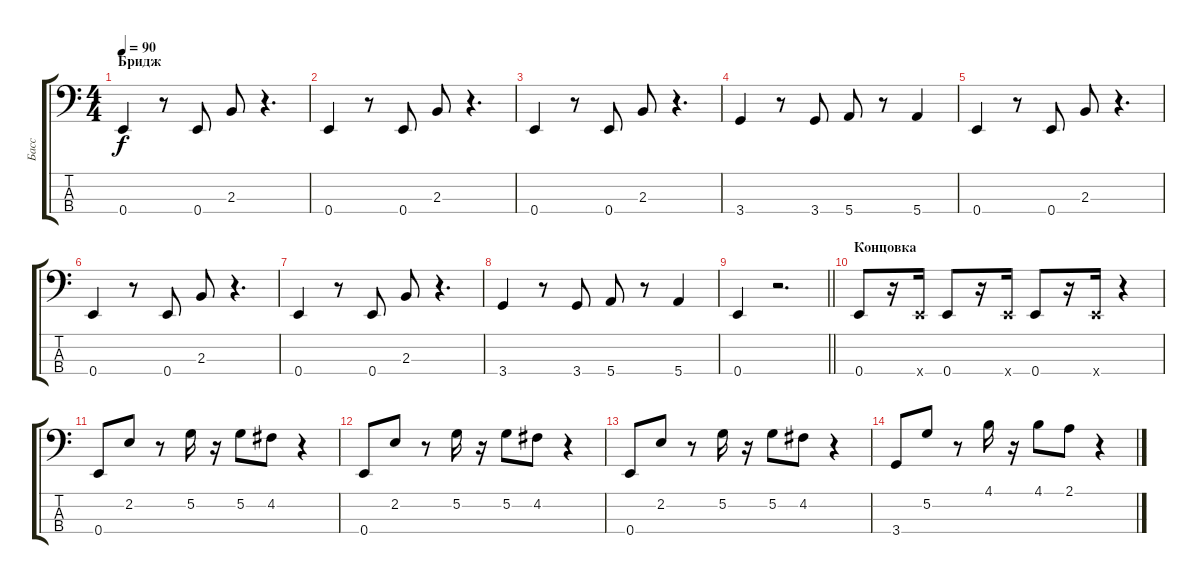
\track ("Басс" "Басс") {instrument electricbassfinger}
\staff {score tabs}
\tuning (G2 D2 A1 E1) {hide}
\ts (4 4)
\section ("" "Бридж")
\tempo 90
\clef f4
\ks c
0.4.4{dy f} r.8 0.4.8 2.3.8 r.4{d} |
0.4.4 r.8 0.4.8 2.3.8 r.4{d} |
0.4.4 r.8 0.4.8 2.3.8 r.4{d} |
3.4.4 r.8 3.4.8 5.4.8 r.8 5.4.4 |
0.4.4 r.8 0.4.8 2.3.8 r.4{d} |
0.4.4 r.8 0.4.8 2.3.8 r.4{d} |
0.4.4 r.8 0.4.8 2.3.8 r.4{d} |
3.4.4 r.8 3.4.8 5.4.8 r.8 5.4.4 |
\barLineRight lightlight
0.4.4 r.2{d} |
\section ("" "Концовка")
0.4.8 r.16 0.4{x}.16 0.4.8 r.16 0.4{x}.16 0.4.8 r.16 0.4{x}.16 r.4 |
0.4.8 2.2.8 r.8 5.2.16 r.16 5.2.8 4.2.8 r.4 |
0.4.8 2.2.8 r.8 5.2.16 r.16 5.2.8 4.2.8 r.4 |
0.4.8 2.2.8 r.8 5.2.16 r.16 5.2.8 4.2.8 r.4 |
3.4.8 5.2.8 r.8 4.1.16 r.16 4.1.8 2.1.8 r.4
